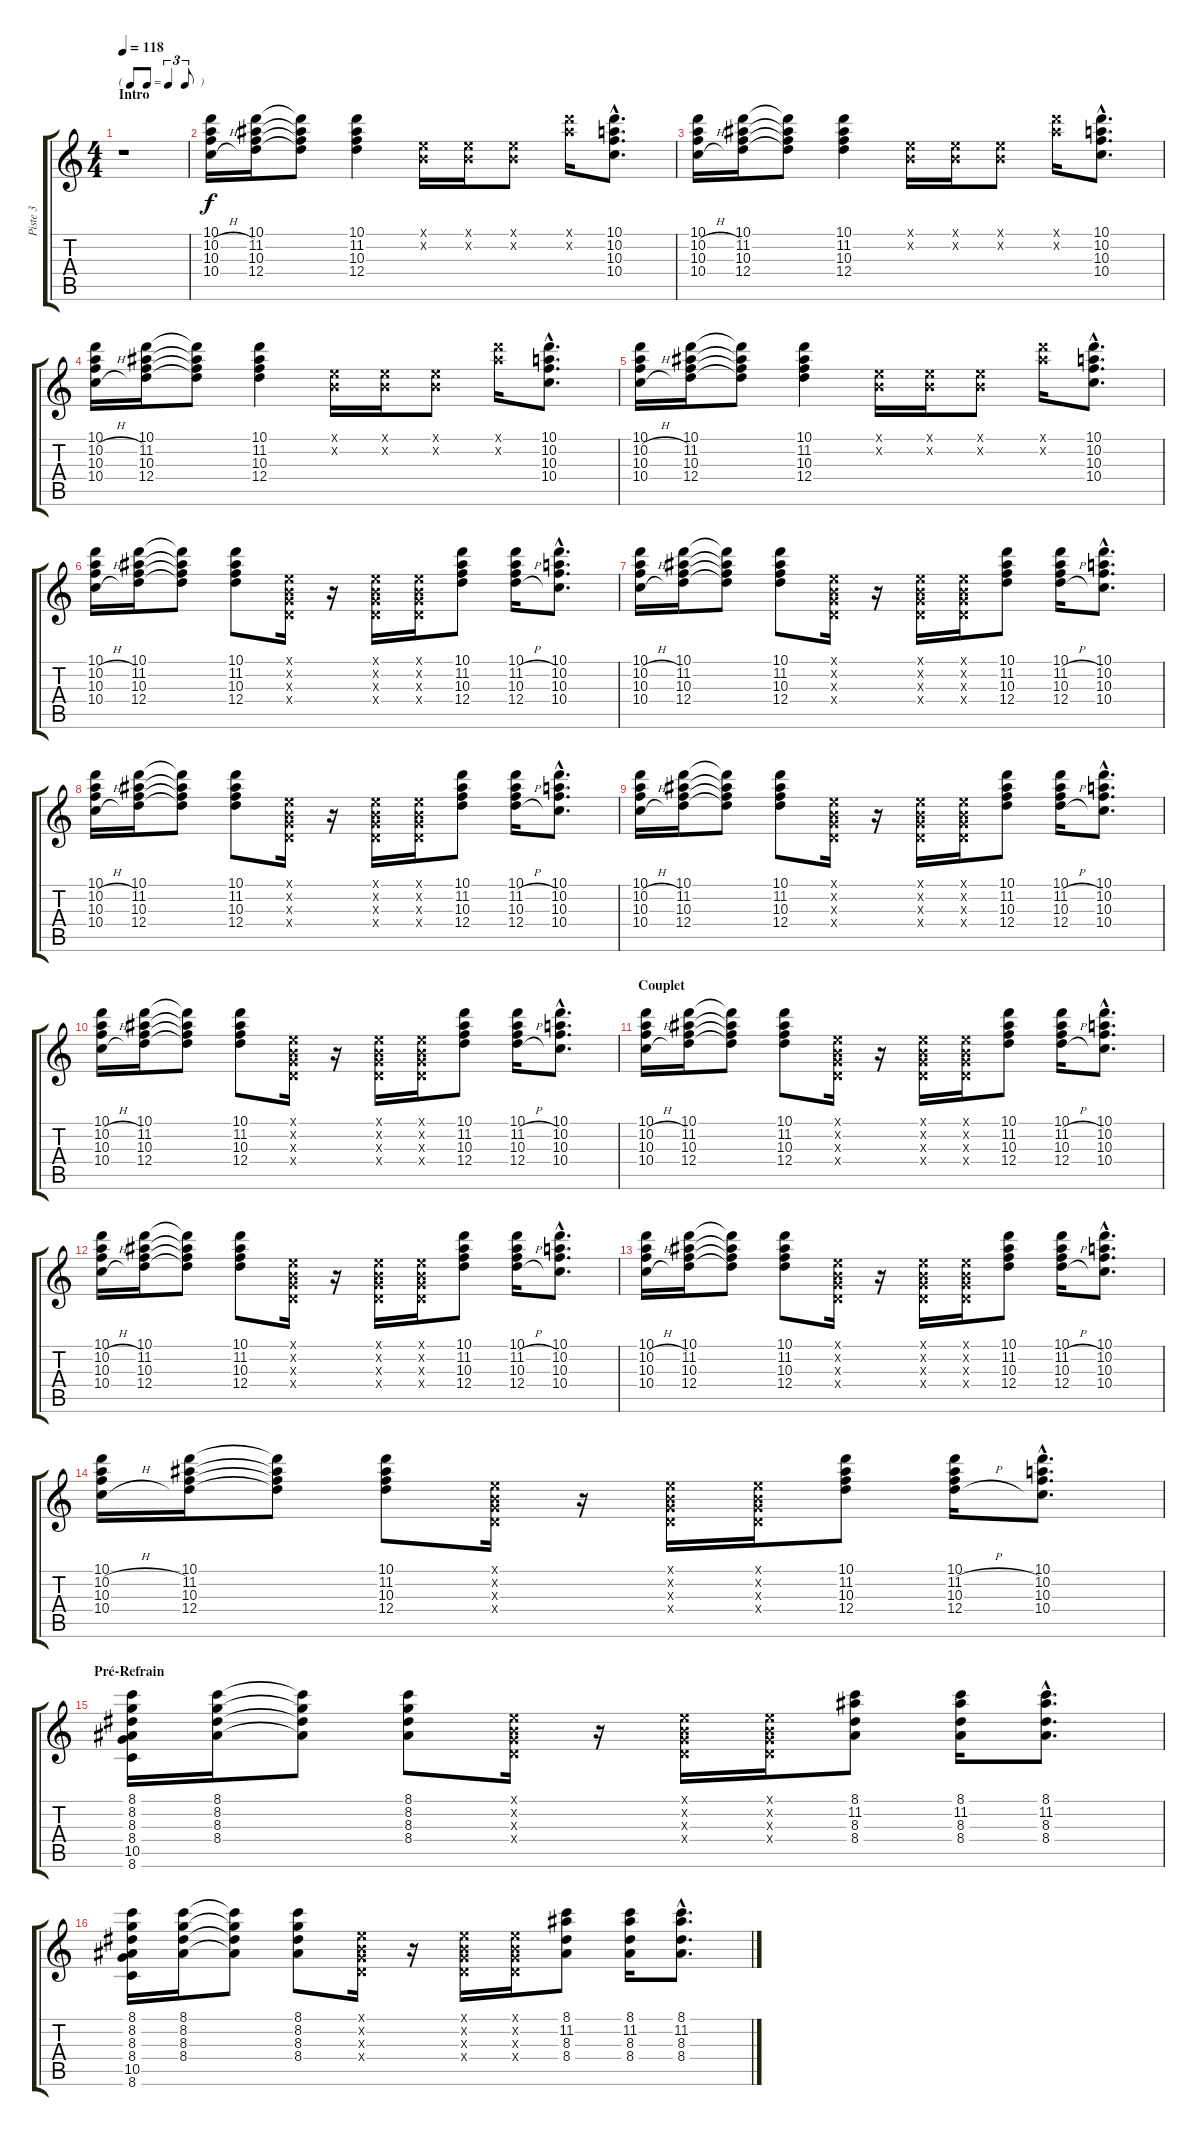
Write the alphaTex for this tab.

\track ("Piste 3" "Piste 3") {instrument electricguitarclean}
\staff {score tabs}
\tuning (E4 B3 G3 D3 A2 E2) {hide}
\ts (4 4)
\tf triplet8th
\section ("" "Intro")
\tempo 118
\clef g2
\ks c
r.1{dy f instrument electricguitarclean} |
(10.1 10.2{h} 10.3 10.4{h}).16 (10.1 11.2 10.3 12.4).16 (10.1{t} 11.2{t} 10.3{t} 12.4{t}).8 (10.1 11.2 10.3 12.4).4 (0.1{x} 0.2{x}).16 (0.1{x} 0.2{x}).16 (0.1{x} 0.2{x}).8 (10.1{x} 11.2{x}).16 (10.1{hac} 10.2{hac} 10.3{hac} 10.4{hac}).8{d} |
(10.1 10.2{h} 10.3 10.4{h}).16 (10.1 11.2 10.3 12.4).16 (10.1{t} 11.2{t} 10.3{t} 12.4{t}).8 (10.1 11.2 10.3 12.4).4 (0.1{x} 0.2{x}).16 (0.1{x} 0.2{x}).16 (0.1{x} 0.2{x}).8 (10.1{x} 11.2{x}).16 (10.1{hac} 10.2{hac} 10.3{hac} 10.4{hac}).8{d} |
(10.1 10.2{h} 10.3 10.4{h}).16 (10.1 11.2 10.3 12.4).16 (10.1{t} 11.2{t} 10.3{t} 12.4{t}).8 (10.1 11.2 10.3 12.4).4 (0.1{x} 0.2{x}).16 (0.1{x} 0.2{x}).16 (0.1{x} 0.2{x}).8 (10.1{x} 11.2{x}).16 (10.1{hac} 10.2{hac} 10.3{hac} 10.4{hac}).8{d} |
(10.1 10.2{h} 10.3 10.4{h}).16 (10.1 11.2 10.3 12.4).16 (10.1{t} 11.2{t} 10.3{t} 12.4{t}).8 (10.1 11.2 10.3 12.4).4 (0.1{x} 0.2{x}).16 (0.1{x} 0.2{x}).16 (0.1{x} 0.2{x}).8 (10.1{x} 11.2{x}).16 (10.1{hac} 10.2{hac} 10.3{hac} 10.4{hac}).8{d} |
(10.1 10.2{h} 10.3 10.4{h}).16 (10.1 11.2 10.3 12.4).16 (10.1{t} 11.2{t} 10.3{t} 12.4{t}).8 (10.1 11.2 10.3 12.4).8 (0.1{x} 0.2{x} 0.3{x} 0.4{x}).16 r.16 (0.1{x} 0.2{x} 0.3{x} 0.4{x}).16 (0.1{x} 0.2{x} 0.3{x} 0.4{x}).16 (10.1 11.2 10.3 12.4).8 (10.1 11.2{h} 10.3 12.4{h}).16 (10.1{hac} 10.2{hac} 10.3{hac} 10.4{hac}).8{d} |
(10.1 10.2{h} 10.3 10.4{h}).16 (10.1 11.2 10.3 12.4).16 (10.1{t} 11.2{t} 10.3{t} 12.4{t}).8 (10.1 11.2 10.3 12.4).8 (0.1{x} 0.2{x} 0.3{x} 0.4{x}).16 r.16 (0.1{x} 0.2{x} 0.3{x} 0.4{x}).16 (0.1{x} 0.2{x} 0.3{x} 0.4{x}).16 (10.1 11.2 10.3 12.4).8 (10.1 11.2{h} 10.3 12.4{h}).16 (10.1{hac} 10.2{hac} 10.3{hac} 10.4{hac}).8{d} |
(10.1 10.2{h} 10.3 10.4{h}).16 (10.1 11.2 10.3 12.4).16 (10.1{t} 11.2{t} 10.3{t} 12.4{t}).8 (10.1 11.2 10.3 12.4).8 (0.1{x} 0.2{x} 0.3{x} 0.4{x}).16 r.16 (0.1{x} 0.2{x} 0.3{x} 0.4{x}).16 (0.1{x} 0.2{x} 0.3{x} 0.4{x}).16 (10.1 11.2 10.3 12.4).8 (10.1 11.2{h} 10.3 12.4{h}).16 (10.1{hac} 10.2{hac} 10.3{hac} 10.4{hac}).8{d} |
(10.1 10.2{h} 10.3 10.4{h}).16 (10.1 11.2 10.3 12.4).16 (10.1{t} 11.2{t} 10.3{t} 12.4{t}).8 (10.1 11.2 10.3 12.4).8 (0.1{x} 0.2{x} 0.3{x} 0.4{x}).16 r.16 (0.1{x} 0.2{x} 0.3{x} 0.4{x}).16 (0.1{x} 0.2{x} 0.3{x} 0.4{x}).16 (10.1 11.2 10.3 12.4).8 (10.1 11.2{h} 10.3 12.4{h}).16 (10.1{hac} 10.2{hac} 10.3{hac} 10.4{hac}).8{d} |
(10.1 10.2{h} 10.3 10.4{h}).16 (10.1 11.2 10.3 12.4).16 (10.1{t} 11.2{t} 10.3{t} 12.4{t}).8 (10.1 11.2 10.3 12.4).8 (0.1{x} 0.2{x} 0.3{x} 0.4{x}).16 r.16 (0.1{x} 0.2{x} 0.3{x} 0.4{x}).16 (0.1{x} 0.2{x} 0.3{x} 0.4{x}).16 (10.1 11.2 10.3 12.4).8 (10.1 11.2{h} 10.3 12.4{h}).16 (10.1{hac} 10.2{hac} 10.3{hac} 10.4{hac}).8{d} |
\section ("" "Couplet")
(10.1 10.2{h} 10.3 10.4{h}).16 (10.1 11.2 10.3 12.4).16 (10.1{t} 11.2{t} 10.3{t} 12.4{t}).8 (10.1 11.2 10.3 12.4).8 (0.1{x} 0.2{x} 0.3{x} 0.4{x}).16 r.16 (0.1{x} 0.2{x} 0.3{x} 0.4{x}).16 (0.1{x} 0.2{x} 0.3{x} 0.4{x}).16 (10.1 11.2 10.3 12.4).8 (10.1 11.2{h} 10.3 12.4{h}).16 (10.1{hac} 10.2{hac} 10.3{hac} 10.4{hac}).8{d} |
(10.1 10.2{h} 10.3 10.4{h}).16 (10.1 11.2 10.3 12.4).16 (10.1{t} 11.2{t} 10.3{t} 12.4{t}).8 (10.1 11.2 10.3 12.4).8 (0.1{x} 0.2{x} 0.3{x} 0.4{x}).16 r.16 (0.1{x} 0.2{x} 0.3{x} 0.4{x}).16 (0.1{x} 0.2{x} 0.3{x} 0.4{x}).16 (10.1 11.2 10.3 12.4).8 (10.1 11.2{h} 10.3 12.4{h}).16 (10.1{hac} 10.2{hac} 10.3{hac} 10.4{hac}).8{d} |
(10.1 10.2{h} 10.3 10.4{h}).16 (10.1 11.2 10.3 12.4).16 (10.1{t} 11.2{t} 10.3{t} 12.4{t}).8 (10.1 11.2 10.3 12.4).8 (0.1{x} 0.2{x} 0.3{x} 0.4{x}).16 r.16 (0.1{x} 0.2{x} 0.3{x} 0.4{x}).16 (0.1{x} 0.2{x} 0.3{x} 0.4{x}).16 (10.1 11.2 10.3 12.4).8 (10.1 11.2{h} 10.3 12.4{h}).16 (10.1{hac} 10.2{hac} 10.3{hac} 10.4{hac}).8{d} |
(10.1 10.2{h} 10.3 10.4{h}).16 (10.1 11.2 10.3 12.4).16 (10.1{t} 11.2{t} 10.3{t} 12.4{t}).8 (10.1 11.2 10.3 12.4).8 (0.1{x} 0.2{x} 0.3{x} 0.4{x}).16 r.16 (0.1{x} 0.2{x} 0.3{x} 0.4{x}).16 (0.1{x} 0.2{x} 0.3{x} 0.4{x}).16 (10.1 11.2 10.3 12.4).8 (10.1 11.2{h} 10.3 12.4{h}).16 (10.1{hac} 10.2{hac} 10.3{hac} 10.4{hac}).8{d} |
\section ("" "Pré-Refrain")
(8.1 8.2 8.3 8.4 10.5 8.6).16 (8.1 8.2 8.3 8.4).16 (8.1{t} 8.2{t} 8.3{t} 8.4{t}).8 (8.1 8.2 8.3 8.4).8 (0.1{x} 0.2{x} 0.3{x} 0.4{x}).16 r.16 (0.1{x} 0.2{x} 0.3{x} 0.4{x}).16 (0.1{x} 0.2{x} 0.3{x} 0.4{x}).16 (8.1 11.2 8.3 8.4).8 (8.1 11.2 8.3 8.4).16 (8.1{hac} 11.2{hac} 8.3{hac} 8.4{hac}).8{d} |
(8.1 8.2 8.3 8.4 10.5 8.6).16 (8.1 8.2 8.3 8.4).16 (8.1{t} 8.2{t} 8.3{t} 8.4{t}).8 (8.1 8.2 8.3 8.4).8 (0.1{x} 0.2{x} 0.3{x} 0.4{x}).16 r.16 (0.1{x} 0.2{x} 0.3{x} 0.4{x}).16 (0.1{x} 0.2{x} 0.3{x} 0.4{x}).16 (8.1 11.2 8.3 8.4).8 (8.1 11.2 8.3 8.4).16 (8.1{hac} 11.2{hac} 8.3{hac} 8.4{hac}).8{d}
